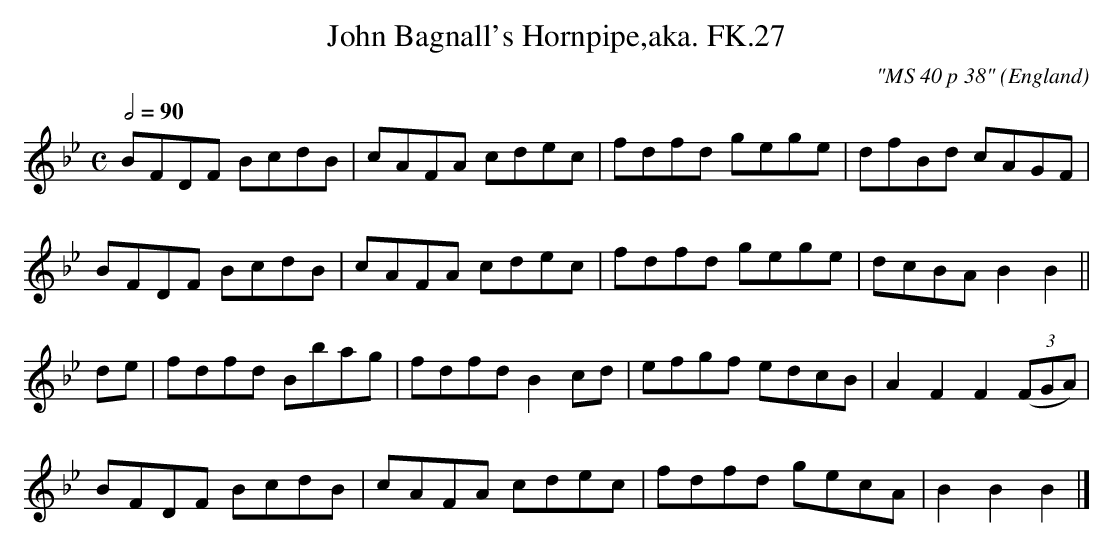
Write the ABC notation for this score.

X:1
T:John Bagnall's Hornpipe,aka. FK.27
C:"MS 40 p 38"
L:1/8
M:C
O:England
Q:1/2=90
K:Bb
BFDF BcdB | cAFA cdec | fdfd gege | dfBd cAGF |!
BFDF BcdB | cAFA cdec | fdfd gege | dcBA B2 B2 ||!
de | fdfd Bbag | fdfd B2 cd | efgf edcB | A2 F2 F2 ((3FGA) |!
BFDF BcdB | cAFA cdec | fdfd gecA | B2 B2 B2 |]
